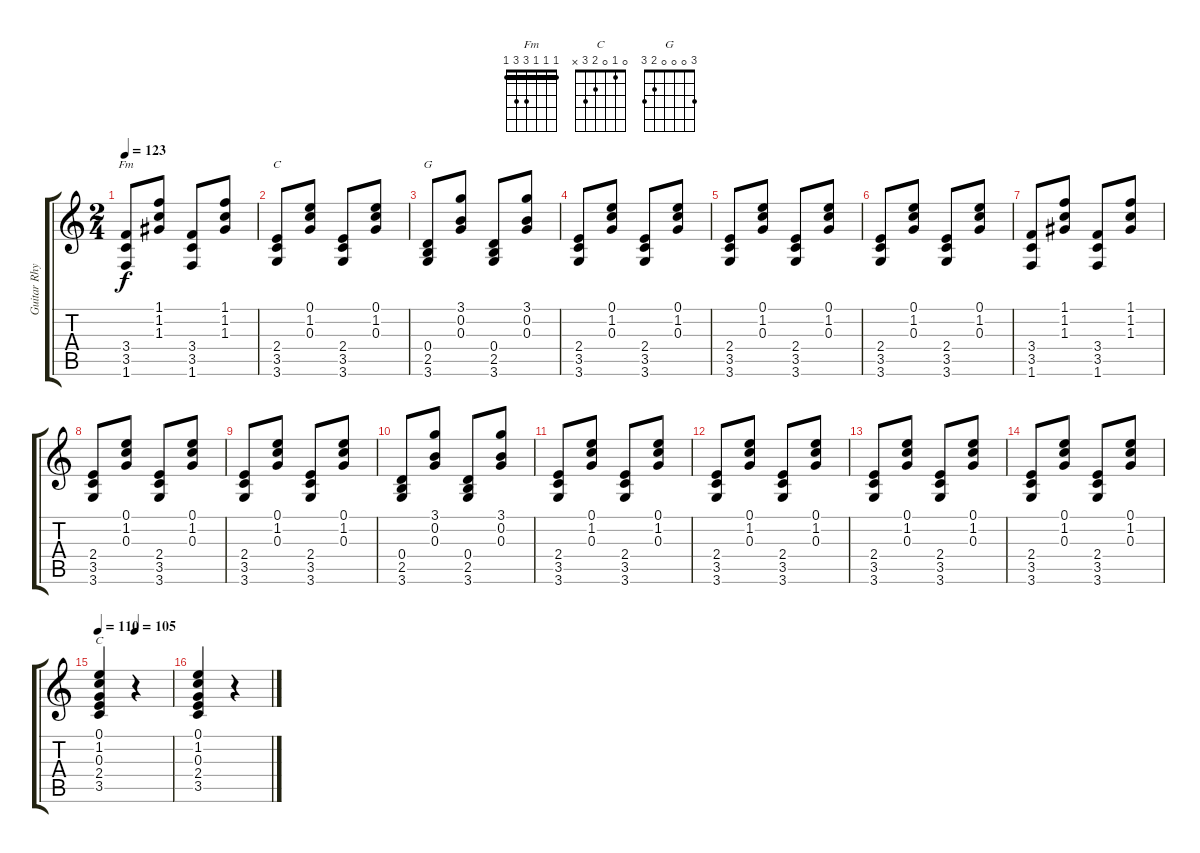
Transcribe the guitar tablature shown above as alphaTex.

\track ("Guitar Rhythm" "Guitar Rhy") {instrument acousticguitarsteel}
\staff {score tabs}
\tuning (E4 B3 G3 D3 A2 E2) {hide}
\chord ("Fm" 1 1 1 3 3 1) {barre 1}
\chord ("C" 0 1 0 2 3 3)
\chord ("G" 3 0 0 0 2 3)
\chord ("C" 0 1 0 2 3 x)
\ts (2 4)
\tempo 123
\clef g2
\ks c
(3.4 3.5 1.6).8{ch "Fm" dy f} (1.1 1.2 1.3).8 (3.4 3.5 1.6).8 (1.1 1.2 1.3).8 |
(2.4 3.5 3.6).8{ch "C"} (0.1 1.2 0.3).8 (2.4 3.5 3.6).8 (0.1 1.2 0.3).8 |
(0.4 2.5 3.6).8{ch "G"} (3.1 0.2 0.3).8 (0.4 2.5 3.6).8 (3.1 0.2 0.3).8 |
(2.4 3.5 3.6).8 (0.1 1.2 0.3).8 (2.4 3.5 3.6).8 (0.1 1.2 0.3).8 |
(2.4 3.5 3.6).8 (0.1 1.2 0.3).8 (2.4 3.5 3.6).8 (0.1 1.2 0.3).8 |
(2.4 3.5 3.6).8 (0.1 1.2 0.3).8 (2.4 3.5 3.6).8 (0.1 1.2 0.3).8 |
(3.4 3.5 1.6).8 (1.1 1.2 1.3).8 (3.4 3.5 1.6).8 (1.1 1.2 1.3).8 |
(2.4 3.5 3.6).8 (0.1 1.2 0.3).8 (2.4 3.5 3.6).8 (0.1 1.2 0.3).8 |
(2.4 3.5 3.6).8 (0.1 1.2 0.3).8 (2.4 3.5 3.6).8 (0.1 1.2 0.3).8 |
(0.4 2.5 3.6).8 (3.1 0.2 0.3).8 (0.4 2.5 3.6).8 (3.1 0.2 0.3).8 |
(2.4 3.5 3.6).8 (0.1 1.2 0.3).8 (2.4 3.5 3.6).8 (0.1 1.2 0.3).8 |
(2.4 3.5 3.6).8 (0.1 1.2 0.3).8 (2.4 3.5 3.6).8 (0.1 1.2 0.3).8 |
(2.4 3.5 3.6).8 (0.1 1.2 0.3).8 (2.4 3.5 3.6).8 (0.1 1.2 0.3).8 |
(2.4 3.5 3.6).8 (0.1 1.2 0.3).8 (2.4 3.5 3.6).8 (0.1 1.2 0.3).8 |
\tempo 110
\tempo (105 0.5)
(0.1 1.2 0.3 2.4 3.5).4{ch "C"} r.4 |
(0.1 1.2 0.3 2.4 3.5).4 r.4
